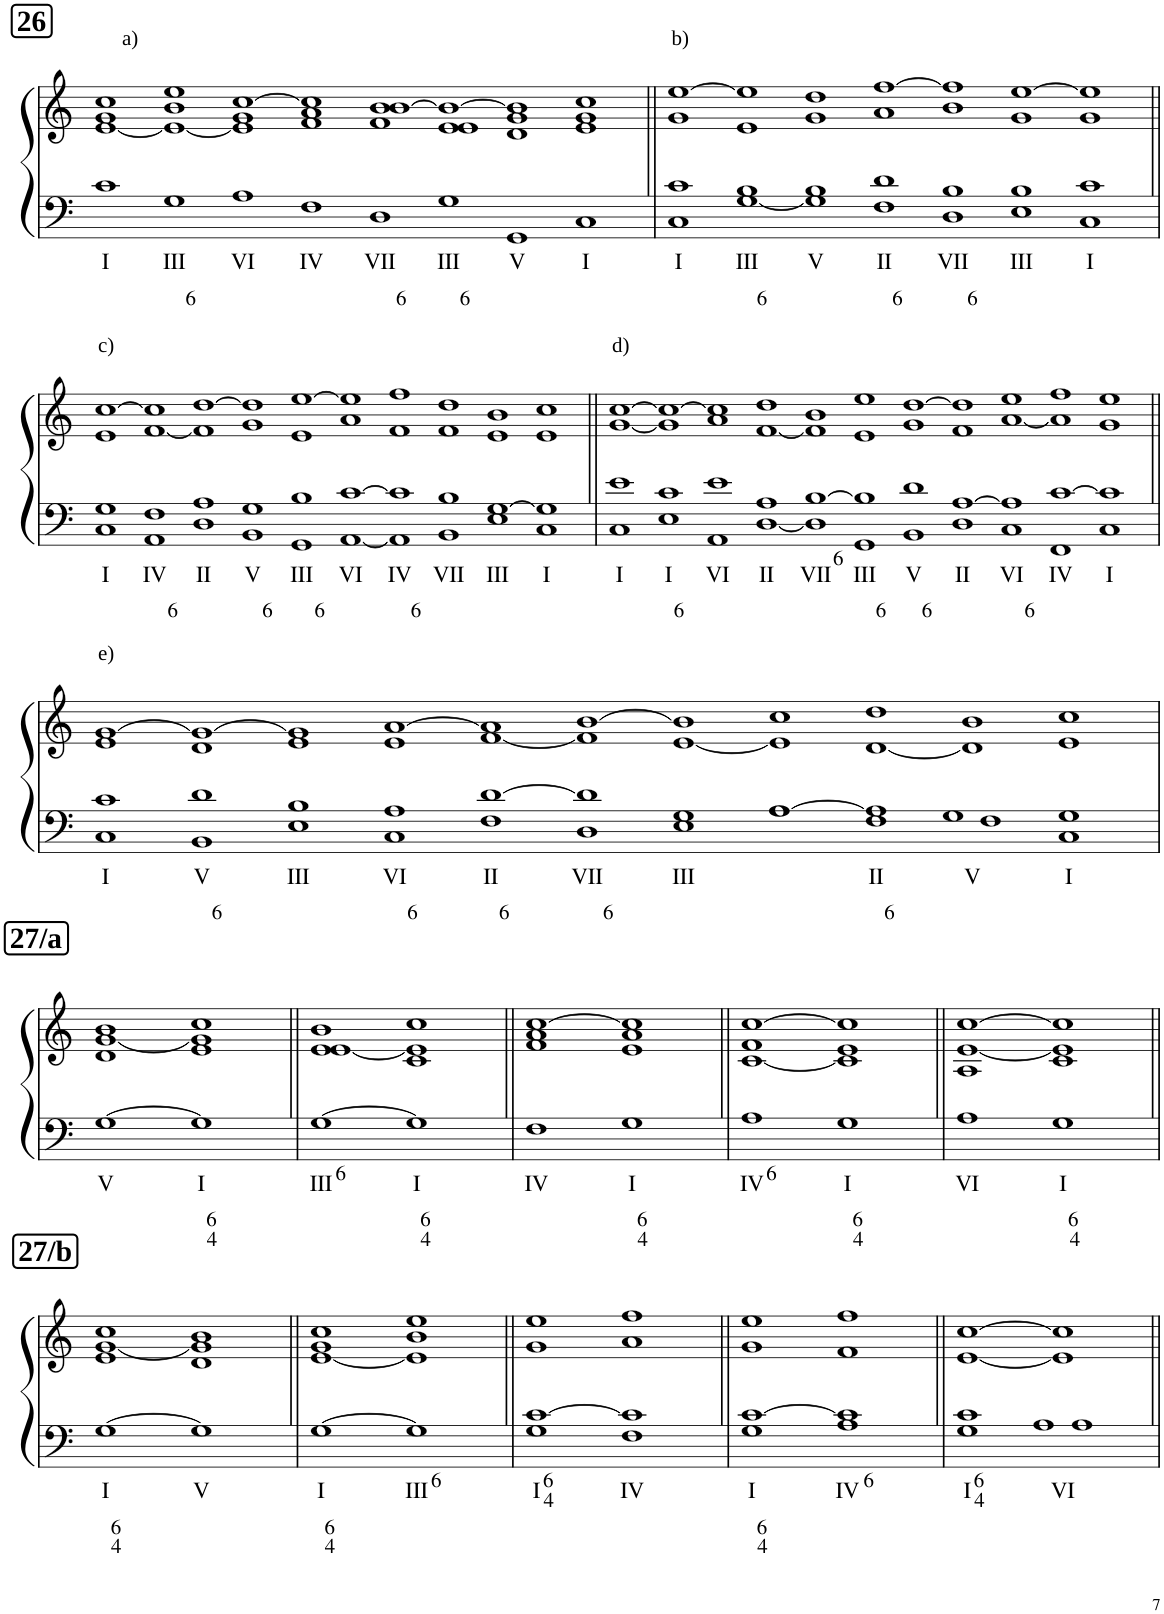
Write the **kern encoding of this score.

**kern	**text	**kern
*part1	*part1	*part1
*staff2	*staff2	*staff1
*I"Piano	*	*
*I'Pno	*	*
!!LO:PB:g=z
*clefF4	*	*clefG2
*k[]	*	*k[]
*M32/4	*	*M32/4
!!LO:REH:place=s1:a:B:cj:fs=14:t=26
=162	=162	=162
!	!	!LO:TX:a:t=a)
!	!LO:LY:b	!
1c	I	[1e 1g 1cc
!LO:TX:b:t=6	!	!
!	!LO:LY:b	!
1G	III	1e_ 1b 1ee
!	!LO:LY:b	!
1A	VI	1e] 1g [1cc
!	!LO:LY:b	!
1F	IV	1f 1a 1cc]
!LO:TX:b:t=6	!	!
!	!LO:LY:b	!
1D	VII	1f 1b [1b
!LO:TX:b:t=6	!	!
!	!LO:LY:b	!
1G	III	1e 1e 1b_
!	!LO:LY:b	!
1GG	V	1d 1g 1b]
!	!LO:LY:b	!
1C	I	1e 1g 1cc
=163||	=163||	=163||
*M28/4	*	*M28/4
!	!	!LO:TX:a:t=b)
!	!LO:LY:b	!
1C 1c	I	1g [1ee
!LO:TX:b:t=6	!	!
!	!LO:LY:b	!
[1G 1B	III	1e 1ee]
!	!LO:LY:b	!
1G] 1B	V	1g 1dd
!LO:TX:b:t=6	!	!
!	!LO:LY:b	!
1F 1d	II	1a [1ff
!LO:TX:b:t=6	!	!
!	!LO:LY:b	!
1D 1B	VII	1b 1ff]
!	!LO:LY:b	!
1E 1B	III	1g [1ee
!	!LO:LY:b	!
1C 1c	I	1g 1ee]
!!LO:LB:g=z
=164||	=164||	=164||
*M40/4	*	*M40/4
!	!	!LO:TX:a:t=c)
!	!LO:LY:b	!
1C 1G	I	1e [1cc
!LO:TX:b:t=6	!	!
!	!LO:LY:b	!
1AA 1F	IV	[1f 1cc]
!	!LO:LY:b	!
1D 1A	II	1f] [1dd
!LO:TX:b:t=6	!	!
!	!LO:LY:b	!
1BB 1G	V	1g 1dd]
!LO:TX:b:t=6	!	!
!	!LO:LY:b	!
1GG 1B	III	1e [1ee
!	!LO:LY:b	!
[1AA [1c	VI	1a 1ee]
!LO:TX:b:t=6	!	!
!	!LO:LY:b	!
1AA] 1c]	IV	1f 1ff
!	!LO:LY:b	!
1BB 1B	VII	1f 1dd
!	!LO:LY:b	!
1E [1G	III	1e 1b
!	!LO:LY:b	!
1C 1G]	I	1e 1cc
=165||	=165||	=165||
*M44/4	*	*M44/4
!	!	!LO:TX:a:t=d)
!	!LO:LY:b	!
1C 1e	I	[1g [1cc
!LO:TX:b:t=6	!	!
!	!LO:LY:b	!
1E 1c	I	1g] 1cc_
!	!LO:LY:b	!
1AA 1e	VI	1a 1cc]
!	!LO:LY:b	!
[1D 1A	II	[1f 1dd
!LO:TX:b:t=6	!	!
!	!LO:LY:b	!
1D] [1B	VII	1f] 1b
!LO:TX:b:t=6	!	!
!	!LO:LY:b	!
1GG 1B]	III	1e 1ee
!LO:TX:b:t=6	!	!
!	!LO:LY:b	!
1BB 1d	V	1g [1dd
!	!LO:LY:b	!
1D [1A	II	1f 1dd]
!LO:TX:b:t=6	!	!
!	!LO:LY:b	!
1C 1A]	VI	[1a 1ee
!	!LO:LY:b	!
1FF [1c	IV	1a] 1ff
!	!LO:LY:b	!
1C 1c]	I	1g 1ee
!!LO:LB:g=z
=166||	=166||	=166||
!	!	!LO:TX:a:t=e)
!	!LO:LY:b	!
1C 1c	I	1e [1g
!LO:TX:b:t=6	!	!
!	!LO:LY:b	!
1BB 1d	V	1d 1g_
!	!LO:LY:b	!
1E 1B	III	1e 1g]
!LO:TX:b:t=6	!	!
!	!LO:LY:b	!
1C 1A	VI	1e [1a
!LO:TX:b:t=6	!	!
!	!LO:LY:b	!
1F [1d	II	[1f 1a]
!LO:TX:b:t=6	!	!
!	!LO:LY:b	!
1D 1d]	VII	1f] [1b
!	!LO:LY:b	!
1E 1G	III	[1e 1b]
1A [1A	.	1e] 1cc
!LO:TX:b:t=6	!	!
!	!LO:LY:b	!
1F 1A]	II	[1d 1dd
!	!LO:LY:b	!
1G 1G	V	1d] 1b
!	!LO:LY:b	!
1C 1G	I	1e 1cc
!!LO:LB:g=z
!!LO:REH:place=s1:a:B:cj:fs=14:t=27/a
=167	=167	=167
*M8/4	*	*M8/4
!	!LO:LY:b	!
[1G	V	1d [1g 1b
!LO:TX:b:t=6	!	!
!LO:TX:b:t=4	!	!
!	!LO:LY:b	!
1G]	I	1e 1g] 1cc
=168||	=168||	=168||
!LO:TX:b:t=6	!	!
!	!LO:LY:b	!
[1G	III	1e [1e 1b
!LO:TX:b:t=6	!	!
!LO:TX:b:t=4	!	!
!	!LO:LY:b	!
1G]	I	1c 1e] 1cc
=169||	=169||	=169||
!	!LO:LY:b	!
1F	IV	1f 1a [1cc
!LO:TX:b:t=6	!	!
!LO:TX:b:t=4	!	!
!	!LO:LY:b	!
1G	I	1e 1a 1cc]
=170||	=170||	=170||
!LO:TX:b:t=6	!	!
!	!LO:LY:b	!
1A	IV	[1c 1f [1cc
!LO:TX:b:t=6	!	!
!LO:TX:b:t=4	!	!
!	!LO:LY:b	!
1G	I	1c] 1e 1cc]
=171||	=171||	=171||
!	!LO:LY:b	!
1A	VI	1A [1e [1cc
!LO:TX:b:t=6	!	!
!LO:TX:b:t=4	!	!
!	!LO:LY:b	!
1G	I	1c 1e] 1cc]
!!LO:LB:g=z
!!LO:REH:place=s1:a:B:cj:fs=14:t=27/b
=172||	=172||	=172||
!LO:TX:b:t=6	!	!
!LO:TX:b:t=4	!	!
!	!LO:LY:b	!
[1G	I	1e [1g 1cc
!	!LO:LY:b	!
1G]	V	1d 1g] 1b
=173||	=173||	=173||
!LO:TX:b:t=6	!	!
!LO:TX:b:t=4	!	!
!	!LO:LY:b	!
[1G	I	[1e 1g 1cc
!LO:TX:b:t=6	!	!
!	!LO:LY:b	!
1G]	III	1e] 1b 1ee
=174||	=174||	=174||
!LO:TX:b:t=6	!	!
!LO:TX:b:t=4	!	!
!	!LO:LY:b	!
1G [1c	I	1g 1ee
!	!LO:LY:b	!
1F 1c]	IV	1a 1ff
=175||	=175||	=175||
!LO:TX:b:t=6	!	!
!LO:TX:b:t=4	!	!
!	!LO:LY:b	!
1G [1c	I	1g 1ee
!LO:TX:b:t=6	!	!
!	!LO:LY:b	!
1A 1c]	IV	1f 1ff
=176||	=176||	=176||
!LO:TX:b:t=6	!	!
!LO:TX:b:t=4	!	!
!	!LO:LY:b	!
1G 1c	I	[1e [1cc
!	!LO:LY:b	!
1A 1A	VI	1e] 1cc]
=||	=||	=||
*-	*-	*-
